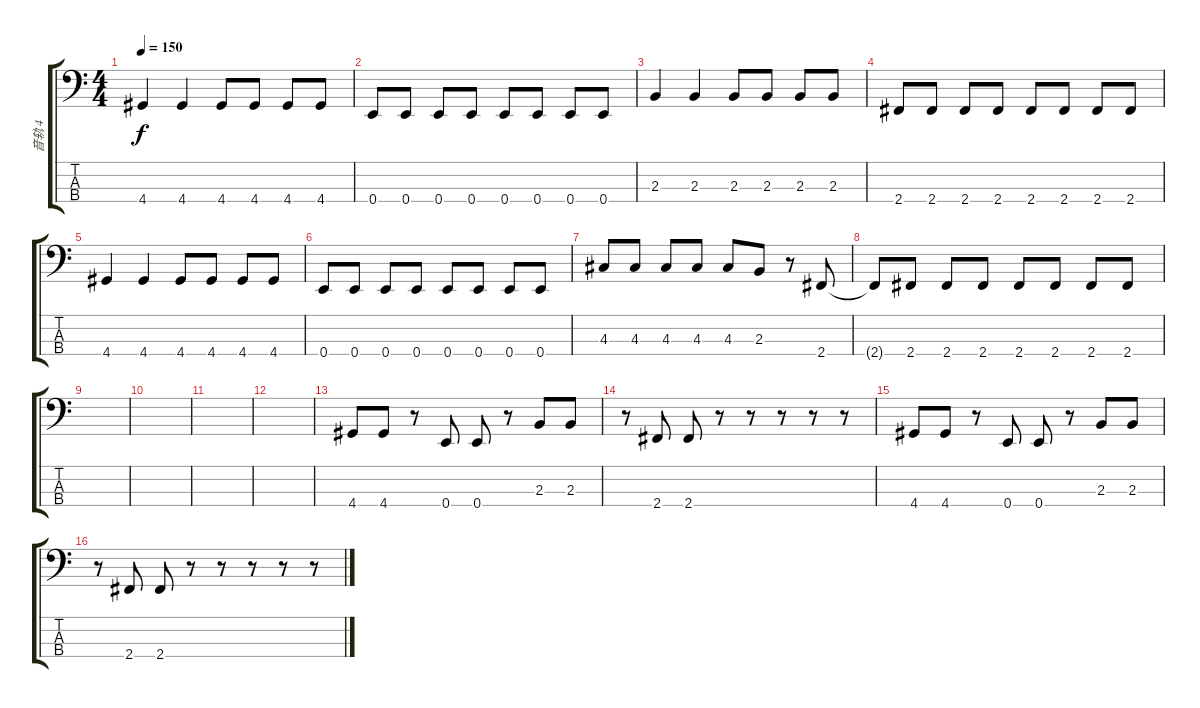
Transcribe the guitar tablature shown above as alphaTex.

\track ("音轨 4" "音轨 4") {instrument electricbassfinger}
\staff {score tabs}
\tuning (G2 D2 A1 E1) {hide}
\ts (4 4)
\tempo 150
\clef f4
\ks c
4.4.4{dy f} 4.4.4 4.4.8 4.4.8 4.4.8 4.4.8 |
0.4.8 0.4.8 0.4.8 0.4.8 0.4.8 0.4.8 0.4.8 0.4.8 |
2.3.4 2.3.4 2.3.8 2.3.8 2.3.8 2.3.8 |
2.4.8 2.4.8 2.4.8 2.4.8 2.4.8 2.4.8 2.4.8 2.4.8 |
4.4.4 4.4.4 4.4.8 4.4.8 4.4.8 4.4.8 |
0.4.8 0.4.8 0.4.8 0.4.8 0.4.8 0.4.8 0.4.8 0.4.8 |
4.3.8 4.3.8 4.3.8 4.3.8 4.3.8 2.3.8 r.8 2.4.8 |
2.4{t}.8 2.4.8 2.4.8 2.4.8 2.4.8 2.4.8 2.4.8 2.4.8 |
|
|
|
|
4.4.8 4.4.8 r.8 0.4.8 0.4.8 r.8 2.3.8 2.3.8 |
r.8 2.4.8 2.4.8 r.8 r.8 r.8 r.8 r.8 |
4.4.8 4.4.8 r.8 0.4.8 0.4.8 r.8 2.3.8 2.3.8 |
r.8 2.4.8 2.4.8 r.8 r.8 r.8 r.8 r.8
